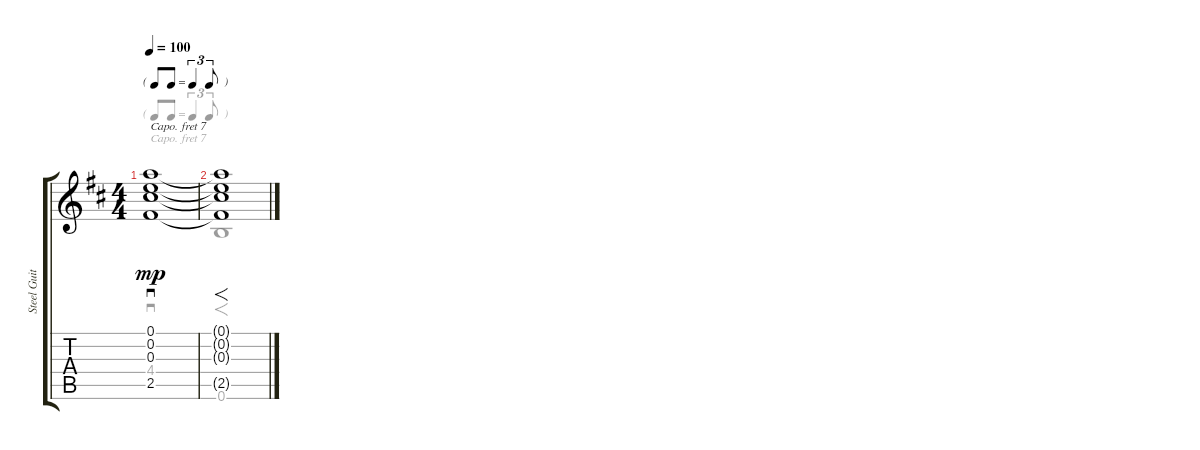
\track ("Steel Guitar" "Steel Guit") {instrument acousticguitarsteel}
\staff {score tabs}
\capo 7
\tuning (D4 A3 Gb3 D3 A2 E2) {hide}
\voice
\ts (4 4)
\tf triplet8th
\tempo 100
\clef g2
\ks d
(0.1 0.2 0.3 2.5).1{sd dy mp} |
(0.1{t} 0.2{t} 0.3{t} 2.5{t}).1{f}
\voice
\clef g2
\ottava regular
\simile none
\ks d
4.4.1{sd dy mp} |
0.6.1{f}
